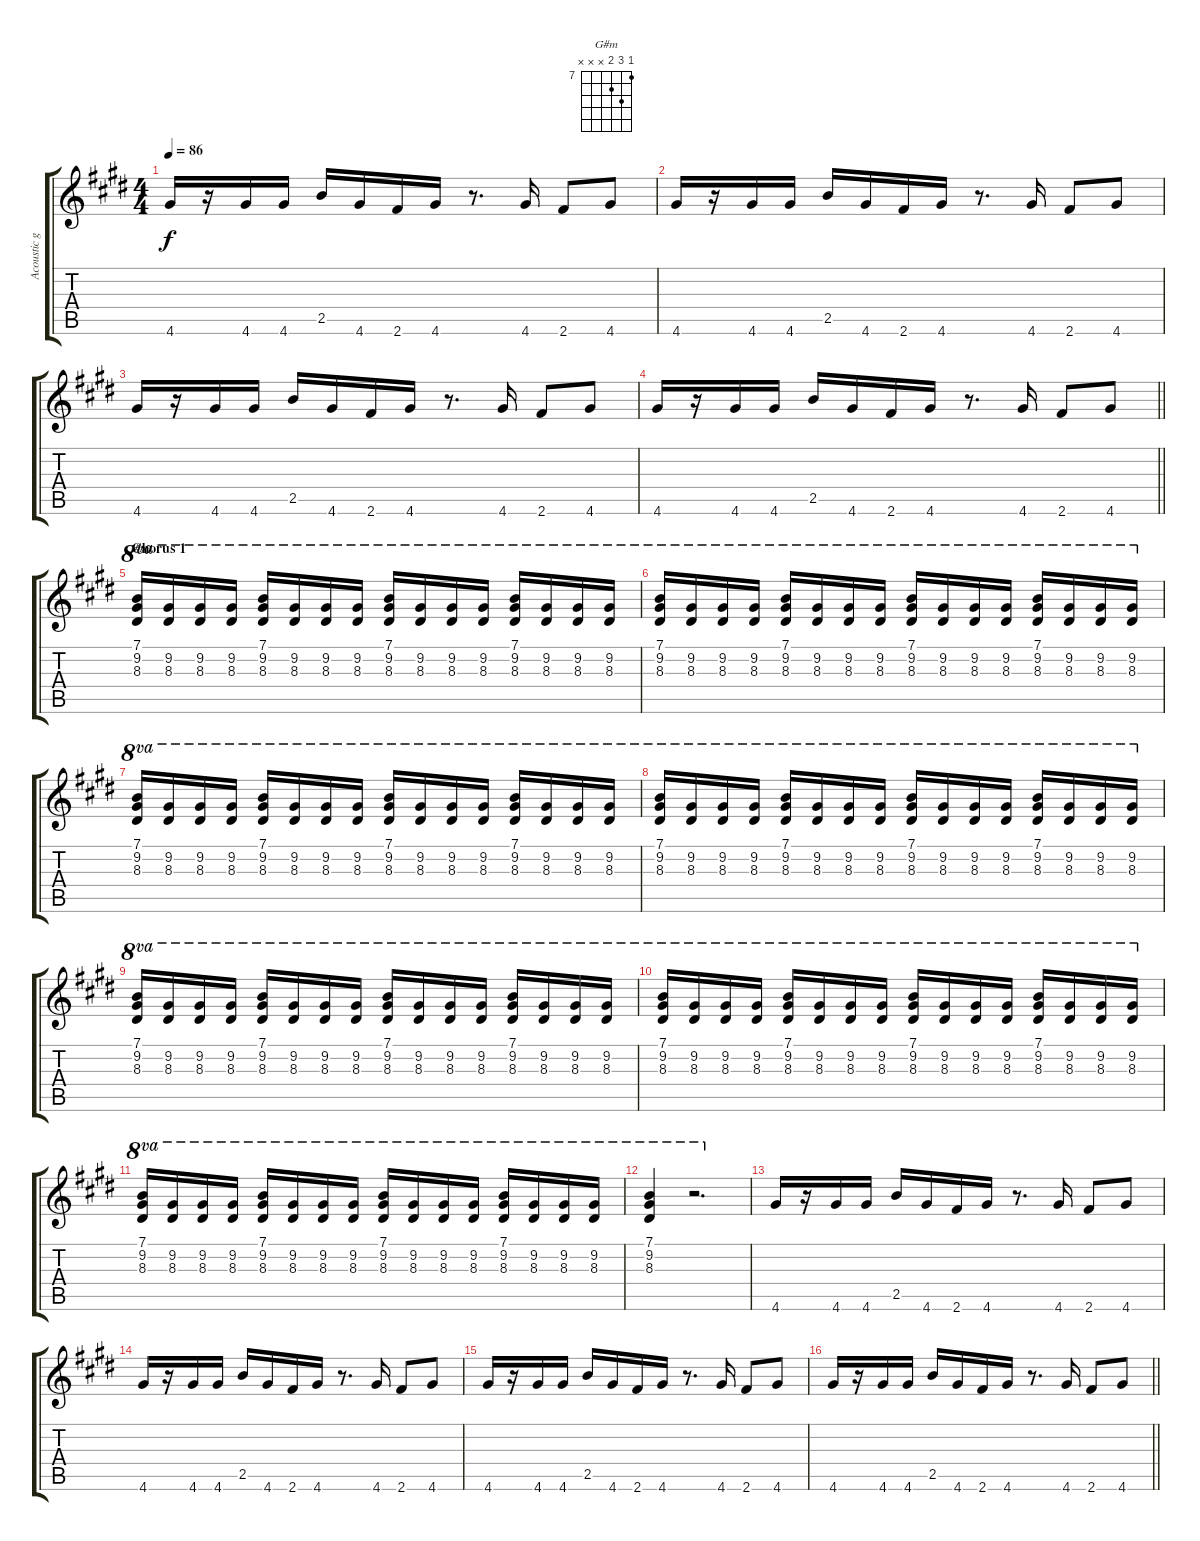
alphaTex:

\track ("Acoustic guitar" "Acoustic g") {instrument acousticguitarsteel}
\staff {score tabs}
\tuning (E4 B3 G3 D3 A2 E2) {hide}
\chord ("G#m" 7 9 8 x x x) {firstfret 7}
\ts (4 4)
\tempo 86
\clef g2
\ks e
4.6.16{ot 8vb dy f} r.16{ot 8vb} 4.6.16{ot 8vb} 4.6.16{ot 8vb} 2.5.16{ot 8vb} 4.6.16{ot 8vb} 2.6.16{ot 8vb} 4.6.16{ot 8vb} r.8{d ot 8vb} 4.6.16{ot 8vb} 2.6.8{ot 8vb} 4.6.8{ot 8vb} |
4.6.16{ot 8vb} r.16{ot 8vb} 4.6.16{ot 8vb} 4.6.16{ot 8vb} 2.5.16{ot 8vb} 4.6.16{ot 8vb} 2.6.16{ot 8vb} 4.6.16{ot 8vb} r.8{d ot 8vb} 4.6.16{ot 8vb} 2.6.8{ot 8vb} 4.6.8{ot 8vb} |
4.6.16{ot 8vb} r.16{ot 8vb} 4.6.16{ot 8vb} 4.6.16{ot 8vb} 2.5.16{ot 8vb} 4.6.16{ot 8vb} 2.6.16{ot 8vb} 4.6.16{ot 8vb} r.8{d ot 8vb} 4.6.16{ot 8vb} 2.6.8{ot 8vb} 4.6.8{ot 8vb} |
\barLineRight lightlight
4.6.16{ot 8vb} r.16{ot 8vb} 4.6.16{ot 8vb} 4.6.16{ot 8vb} 2.5.16{ot 8vb} 4.6.16{ot 8vb} 2.6.16{ot 8vb} 4.6.16{ot 8vb} r.8{d ot 8vb} 4.6.16{ot 8vb} 2.6.8{ot 8vb} 4.6.8{ot 8vb} |
\section ("" "Chorus 1")
(7.1 9.2 8.3).16{ch "G#m" ot 8va} (9.2 8.3).16{ot 8va} (9.2 8.3).16{ot 8va} (9.2 8.3).16{ot 8va} (7.1 9.2 8.3).16{ot 8va} (9.2 8.3).16{ot 8va} (9.2 8.3).16{ot 8va} (9.2 8.3).16{ot 8va} (7.1 9.2 8.3).16{ot 8va} (9.2 8.3).16{ot 8va} (9.2 8.3).16{ot 8va} (9.2 8.3).16{ot 8va} (7.1 9.2 8.3).16{ot 8va} (9.2 8.3).16{ot 8va} (9.2 8.3).16{ot 8va} (9.2 8.3).16{ot 8va} |
(7.1 9.2 8.3).16{ot 8va} (9.2 8.3).16{ot 8va} (9.2 8.3).16{ot 8va} (9.2 8.3).16{ot 8va} (7.1 9.2 8.3).16{ot 8va} (9.2 8.3).16{ot 8va} (9.2 8.3).16{ot 8va} (9.2 8.3).16{ot 8va} (7.1 9.2 8.3).16{ot 8va} (9.2 8.3).16{ot 8va} (9.2 8.3).16{ot 8va} (9.2 8.3).16{ot 8va} (7.1 9.2 8.3).16{ot 8va} (9.2 8.3).16{ot 8va} (9.2 8.3).16{ot 8va} (9.2 8.3).16{ot 8va} |
(7.1 9.2 8.3).16{ot 8va} (9.2 8.3).16{ot 8va} (9.2 8.3).16{ot 8va} (9.2 8.3).16{ot 8va} (7.1 9.2 8.3).16{ot 8va} (9.2 8.3).16{ot 8va} (9.2 8.3).16{ot 8va} (9.2 8.3).16{ot 8va} (7.1 9.2 8.3).16{ot 8va} (9.2 8.3).16{ot 8va} (9.2 8.3).16{ot 8va} (9.2 8.3).16{ot 8va} (7.1 9.2 8.3).16{ot 8va} (9.2 8.3).16{ot 8va} (9.2 8.3).16{ot 8va} (9.2 8.3).16{ot 8va} |
(7.1 9.2 8.3).16{ot 8va} (9.2 8.3).16{ot 8va} (9.2 8.3).16{ot 8va} (9.2 8.3).16{ot 8va} (7.1 9.2 8.3).16{ot 8va} (9.2 8.3).16{ot 8va} (9.2 8.3).16{ot 8va} (9.2 8.3).16{ot 8va} (7.1 9.2 8.3).16{ot 8va} (9.2 8.3).16{ot 8va} (9.2 8.3).16{ot 8va} (9.2 8.3).16{ot 8va} (7.1 9.2 8.3).16{ot 8va} (9.2 8.3).16{ot 8va} (9.2 8.3).16{ot 8va} (9.2 8.3).16{ot 8va} |
(7.1 9.2 8.3).16{ot 8va} (9.2 8.3).16{ot 8va} (9.2 8.3).16{ot 8va} (9.2 8.3).16{ot 8va} (7.1 9.2 8.3).16{ot 8va} (9.2 8.3).16{ot 8va} (9.2 8.3).16{ot 8va} (9.2 8.3).16{ot 8va} (7.1 9.2 8.3).16{ot 8va} (9.2 8.3).16{ot 8va} (9.2 8.3).16{ot 8va} (9.2 8.3).16{ot 8va} (7.1 9.2 8.3).16{ot 8va} (9.2 8.3).16{ot 8va} (9.2 8.3).16{ot 8va} (9.2 8.3).16{ot 8va} |
(7.1 9.2 8.3).16{ot 8va} (9.2 8.3).16{ot 8va} (9.2 8.3).16{ot 8va} (9.2 8.3).16{ot 8va} (7.1 9.2 8.3).16{ot 8va} (9.2 8.3).16{ot 8va} (9.2 8.3).16{ot 8va} (9.2 8.3).16{ot 8va} (7.1 9.2 8.3).16{ot 8va} (9.2 8.3).16{ot 8va} (9.2 8.3).16{ot 8va} (9.2 8.3).16{ot 8va} (7.1 9.2 8.3).16{ot 8va} (9.2 8.3).16{ot 8va} (9.2 8.3).16{ot 8va} (9.2 8.3).16{ot 8va} |
(7.1 9.2 8.3).16{ot 8va} (9.2 8.3).16{ot 8va} (9.2 8.3).16{ot 8va} (9.2 8.3).16{ot 8va} (7.1 9.2 8.3).16{ot 8va} (9.2 8.3).16{ot 8va} (9.2 8.3).16{ot 8va} (9.2 8.3).16{ot 8va} (7.1 9.2 8.3).16{ot 8va} (9.2 8.3).16{ot 8va} (9.2 8.3).16{ot 8va} (9.2 8.3).16{ot 8va} (7.1 9.2 8.3).16{ot 8va} (9.2 8.3).16{ot 8va} (9.2 8.3).16{ot 8va} (9.2 8.3).16{ot 8va} |
(7.1 9.2 8.3).4{ot 8va} r.2{d ot 8va} |
4.6.16{ot 8vb} r.16{ot 8vb} 4.6.16{ot 8vb} 4.6.16{ot 8vb} 2.5.16{ot 8vb} 4.6.16{ot 8vb} 2.6.16{ot 8vb} 4.6.16{ot 8vb} r.8{d ot 8vb} 4.6.16{ot 8vb} 2.6.8{ot 8vb} 4.6.8{ot 8vb} |
4.6.16{ot 8vb} r.16{ot 8vb} 4.6.16{ot 8vb} 4.6.16{ot 8vb} 2.5.16{ot 8vb} 4.6.16{ot 8vb} 2.6.16{ot 8vb} 4.6.16{ot 8vb} r.8{d ot 8vb} 4.6.16{ot 8vb} 2.6.8{ot 8vb} 4.6.8{ot 8vb} |
4.6.16{ot 8vb} r.16{ot 8vb} 4.6.16{ot 8vb} 4.6.16{ot 8vb} 2.5.16{ot 8vb} 4.6.16{ot 8vb} 2.6.16{ot 8vb} 4.6.16{ot 8vb} r.8{d ot 8vb} 4.6.16{ot 8vb} 2.6.8{ot 8vb} 4.6.8{ot 8vb} |
\barLineRight lightlight
4.6.16{ot 8vb} r.16{ot 8vb} 4.6.16{ot 8vb} 4.6.16{ot 8vb} 2.5.16{ot 8vb} 4.6.16{ot 8vb} 2.6.16{ot 8vb} 4.6.16{ot 8vb} r.8{d ot 8vb} 4.6.16{ot 8vb} 2.6.8{ot 8vb} 4.6.8{ot 8vb}
